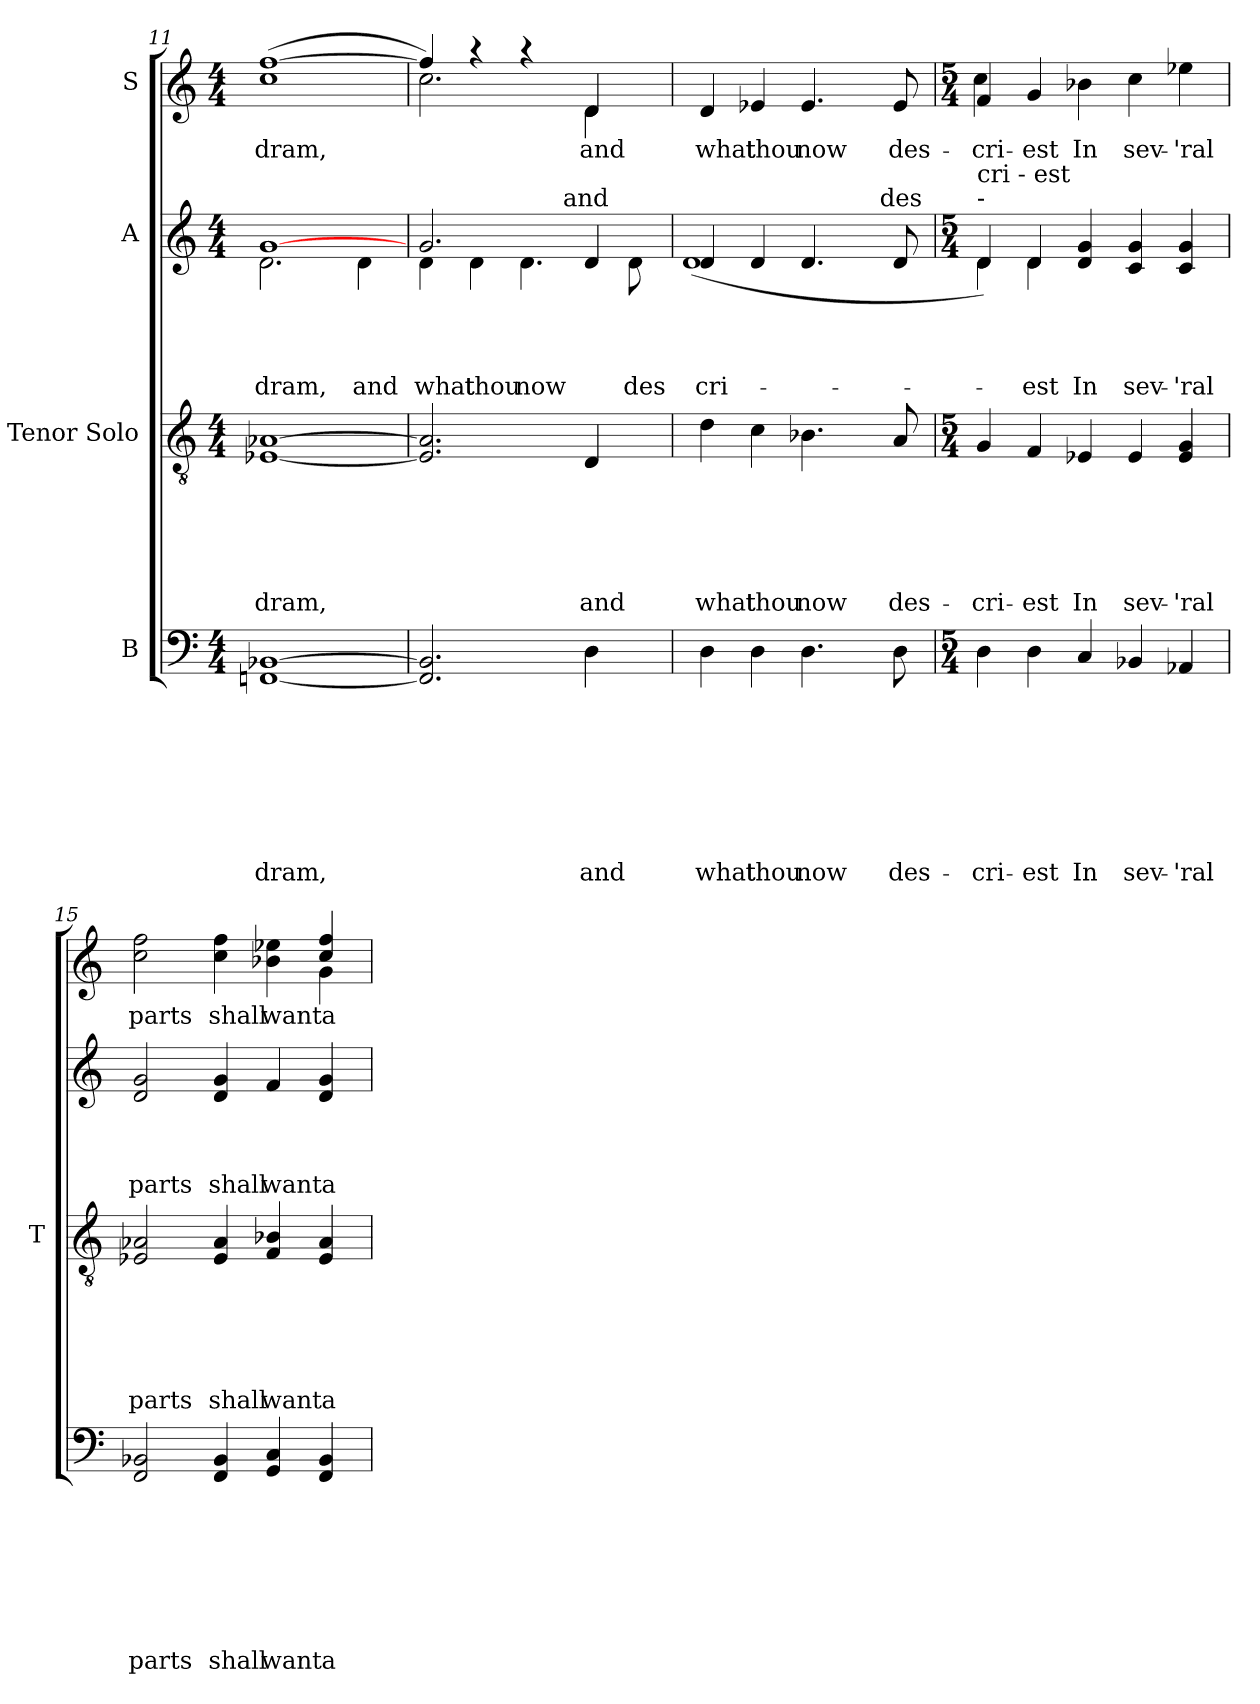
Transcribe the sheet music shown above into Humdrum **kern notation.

**kern	**text	**text	**text	**text	**text	**text	**text	**text	**kern	**text	**text	**text	**text	**text	**text	**kern	**text	**text	**text	**text	**kern	**text
*part4	*part4	*part4	*part4	*part4	*part4	*part4	*part4	*part4	*part3	*part3	*part3	*part3	*part3	*part3	*part3	*part2	*part2	*part2	*part2	*part2	*part1	*part1
*staff4	*staff4	*staff4	*staff4	*staff4	*staff4	*staff4	*staff4	*staff4	*staff3	*staff3	*staff3	*staff3	*staff3	*staff3	*staff3	*staff2	*staff2	*staff2	*staff2	*staff2	*staff1	*staff1
*I"B	*	*	*	*	*	*	*	*	*I"Tenor Solo	*	*	*	*	*	*	*I"A	*	*	*	*	*I"S	*
*	*	*	*	*	*	*	*	*	*I'T	*	*	*	*	*	*	*	*	*	*	*	*	*
*clefF4	*	*	*	*	*	*	*	*	*clefGv2	*	*	*	*	*	*	*clefG2	*	*	*	*	*clefG2	*
*k[]	*	*	*	*	*	*	*	*	*k[]	*	*	*	*	*	*	*k[]	*	*	*	*	*k[]	*
*C:	*	*	*	*	*	*	*	*	*C:	*	*	*	*	*	*	*C:	*	*	*	*	*C:	*
*M4/4	*	*	*	*	*	*	*	*	*M4/4	*	*	*	*	*	*	*M4/4	*	*	*	*	*M4/4	*
=11	=11	=11	=11	=11	=11	=11	=11	=11	=11	=11	=11	=11	=11	=11	=11	=11	=11	=11	=11	=11	=11	=11
!	!	!	!	!	!	!	!	!	!	!	!	!	!	!	!	!LO:TX:a:t=dram,	!	!	!	!	!	!
!	!	!	!	!	!	!	!	!LO:LY:b	!	!	!	!	!	!	!LO:LY:b	!	!	!	!	!LO:LY:b	!	!LO:LY:b
*	*	*	*	*	*	*	*	*	*	*	*	*	*	*	*	*^	*	*	*	*	*	*
[>1FFn [>1BB-X	.	.	.	.	.	.	.	dram,	[>1E-X [>1A-X	.	.	.	.	.	dram,	[>1g	2.d\	.	.	.	dram,	(<1cc [>1ff	dram,
!	!	!	!	!	!	!	!	!	!	!	!	!	!	!	!	!	!	!	!	!	!LO:LY:b	!	!
.	.	.	.	.	.	.	.	.	.	.	.	.	.	.	.	.	4d\	.	.	.	and	.	.
!!LO:PB:g=z
=12	=12	=12	=12	=12	=12	=12	=12	=12	=12	=12	=12	=12	=12	=12	=12	=12	=12	=12	=12	=12	=12	=12	=12
!	!	!	!	!	!	!	!	!	!	!	!	!	!	!	!	!	!	!	!	!	!LO:LY:b	!	!
*	*	*	*	*	*	*	*	*	*	*	*	*	*	*	*	*^	*^	*	*	*	*	*^	*
2.FF/] 2.BB-/]	.	.	.	.	.	.	.	.	2.E-/] 2.A-/]	.	.	.	.	.	.	2ryy	2.g/	4d\	2ryy	.	.	.	what	4ff/]	2.cc\)	.
!	!	!	!	!	!	!	!	!	!	!	!	!	!	!	!	!	!	!	!	!	!	!	!LO:LY:b	!	!	!
.	.	.	.	.	.	.	.	.	.	.	.	.	.	.	.	.	.	4d\	.	.	.	.	thou	4raa	.	.
!	!	!	!	!	!	!	!	!	!	!	!	!	!	!	!	!	!	!	!	!	!	!	!LO:LY:b	!	!	!
.	.	.	.	.	.	.	.	.	.	.	.	.	.	.	.	8.ryy	.	4ryy	4.d\	.	.	.	now	4raa	.	.
!	!	!	!	!	!	!	!	!	!	!	!	!	!	!	!	!LO:TX:a:t=and	!	!	!	!	!	!	!	!	!	!
.	.	.	.	.	.	.	.	.	.	.	.	.	.	.	.	4ryy	.	.	.	.	.	.	.	.	.	.
!	!	!	!	!	!	!	!	!LO:LY:b	!	!	!	!	!	!	!LO:LY:b	!	!	!	!	!	!	!	!	!	!	!LO:LY:b
4D\	.	.	.	.	.	.	.	and	4D/	.	.	.	.	.	and	.	4d/	16ryy	.	.	.	.	.	4d/	4d\	and
.	.	.	.	.	.	.	.	.	.	.	.	.	.	.	.	.	.	8.ryy	.	.	.	.	.	.	.	.
!	!	!	!	!	!	!	!	!	!	!	!	!	!	!	!	!	!	!	!	!	!	!	!LO:LY:b	!	!	!
.	.	.	.	.	.	.	.	.	.	.	.	.	.	.	.	.	.	.	8d\	.	.	.	des-	.	.	.
.	.	.	.	.	.	.	.	.	.	.	.	.	.	.	.	16ryy	.	.	.	.	.	.	.	.	.	.
*	*	*	*	*	*	*	*	*	*	*	*	*	*	*	*	*v	*v	*v	*v	*	*	*	*	*	*	*
*	*	*	*	*	*	*	*	*	*	*	*	*	*	*	*	*	*	*	*	*	*v	*v	*
=13	=13	=13	=13	=13	=13	=13	=13	=13	=13	=13	=13	=13	=13	=13	=13	=13	=13	=13	=13	=13	=13	=13
!	!	!	!	!	!	!	!	!	!	!	!	!	!	!	!	!LO:TX:a:t=what thou now	!	!	!	!	!	!
!	!	!	!	!	!	!	!	!LO:LY:b	!	!	!	!	!	!	!LO:LY:b	!	!	!	!	!LO:LY:b	!	!LO:LY:b
*	*	*	*	*	*	*	*	*	*	*	*	*	*	*	*	*^	*	*	*	*	*	*
*	*	*	*	*	*	*	*	*	*	*	*	*	*	*	*	*	*^	*	*	*	*	*	*
4D\	.	.	.	.	.	.	.	what	4d\	.	.	.	.	.	what	4d/	(<1d	2ryy	.	.	.	-cri-	4d/	what
!	!	!	!	!	!	!	!	!LO:LY:b	!	!	!	!	!	!	!LO:LY:b	!	!	!	!	!	!	!	!	!LO:LY:b
4D\	.	.	.	.	.	.	.	thou	4c\	.	.	.	.	.	thou	4d/	.	.	.	.	.	.	4e-X/	thou
!	!	!	!	!	!	!	!	!LO:LY:b	!	!	!	!	!	!	!LO:LY:b	!	!	!	!	!	!	!	!	!LO:LY:b
4.D\	.	.	.	.	.	.	.	now	4.B-X\	.	.	.	.	.	now	4.d/	.	4ryy	.	.	.	.	4.e-/	now
.	.	.	.	.	.	.	.	.	.	.	.	.	.	.	.	.	.	16.ryy	.	.	.	.	.	.
!	!	!	!	!	!	!	!	!	!	!	!	!	!	!	!	!	!	!LO:TX:a:t=des	!	!	!	!	!	!
.	.	.	.	.	.	.	.	.	.	.	.	.	.	.	.	.	.	8ryy	.	.	.	.	.	.
!	!	!	!	!	!	!	!	!LO:LY:b	!	!	!	!	!	!	!LO:LY:b	!	!	!	!	!	!	!	!	!LO:LY:b
8D\	.	.	.	.	.	.	.	des-	8A/	.	.	.	.	.	des-	8d/	.	.	.	.	.	.	8e-/	des-
.	.	.	.	.	.	.	.	.	.	.	.	.	.	.	.	.	.	32ryy	.	.	.	.	.	.
*	*	*	*	*	*	*	*	*	*	*	*	*	*	*	*	*v	*v	*v	*	*	*	*	*	*
=14	=14	=14	=14	=14	=14	=14	=14	=14	=14	=14	=14	=14	=14	=14	=14	=14	=14	=14	=14	=14	=14	=14
*M5/4	*	*	*	*	*	*	*	*	*M5/4	*	*	*	*	*	*	*M5/4	*	*	*	*	*M5/4	*
*	*	*	*	*	*	*	*	*	*	*	*	*	*	*	*	*^	*	*	*	*	*	*
*	*	*	*	*	*	*	*	*	*	*	*	*	*	*	*	*	*^	*	*	*	*	*	*
!	!	!	!	!	!	!	!	!	!	!	!	!	!	!	!	!LO:TX:a:t=-	!	!	!	!	!	!	!	!
!	!	!	!	!	!	!	!	!	!	!	!	!	!	!	!	!LO:TX:a:t=cri - est	!	!	!	!	!	!	!	!
!	!	!	!	!	!	!	!	!LO:LY:b	!	!	!	!	!	!	!LO:LY:b	!	!	!	!	!	!	!	!	!LO:LY:b
*	*	*	*	*	*	*	*	*	*	*	*	*	*	*	*	*	*v	*v	*	*	*	*	*^	*
4D\	.	.	.	.	.	.	.	-cri-	4G/	.	.	.	.	.	-cri-	4d/)	4d\	.	.	.	.	4f/	4cc\	-cri-
!	!	!	!	!	!	!	!	!LO:LY:b	!	!	!	!	!	!	!LO:LY:b	!	!	!	!	!	!LO:LY:b	!	!	!LO:LY:b
4D\	.	.	.	.	.	.	.	-est	4F/	.	.	.	.	.	-est	4d/	4d\	.	.	.	-est	4g/	1ryy	-est
!	!	!	!	!	!	!	!	!LO:LY:b	!	!	!	!	!	!	!LO:LY:b	!	!	!	!	!	!LO:LY:b	!	!	!LO:LY:b
4C/	.	.	.	.	.	.	.	In	4E-X/	.	.	.	.	.	In	4d/ 4g/	2.ryy	.	.	.	In	4b-X\	.	In
!	!	!	!	!	!	!	!	!LO:LY:b	!	!	!	!	!	!	!LO:LY:b	!	!	!	!	!	!LO:LY:b	!	!	!LO:LY:b
4BB-X/	.	.	.	.	.	.	.	sev-	4E-/	.	.	.	.	.	sev-	4c/ 4g/	.	.	.	.	sev-	4cc\	.	sev-
!	!	!	!	!	!	!	!	!LO:LY:b	!	!	!	!	!	!	!LO:LY:b	!	!	!	!	!	!LO:LY:b	!	!	!LO:LY:b
4AA-X/	.	.	.	.	.	.	.	-'ral	4E-/ 4G/	.	.	.	.	.	-'ral	4c/ 4g/	.	.	.	.	-'ral	4ee-X\	.	-'ral
*	*	*	*	*	*	*	*	*	*	*	*	*	*	*	*	*v	*v	*	*	*	*	*	*	*
=15	=15	=15	=15	=15	=15	=15	=15	=15	=15	=15	=15	=15	=15	=15	=15	=15	=15	=15	=15	=15	=15	=15	=15
!	!	!	!	!	!	!	!	!LO:LY:b	!	!	!	!	!	!	!LO:LY:b	!	!	!	!	!LO:LY:b	!	!	!LO:LY:b
2FF/ 2BB-X/	.	.	.	.	.	.	.	parts	2E-X/ 2A-X/	.	.	.	.	.	parts	2d/ 2g/	.	.	.	parts	1ryy	2cc\ 2ff\	parts
!	!	!	!	!	!	!	!	!LO:LY:b	!	!	!	!	!	!	!LO:LY:b	!	!	!	!	!LO:LY:b	!	!	!LO:LY:b
4FF/ 4BB-/	.	.	.	.	.	.	.	shall	4E-/ 4A-/	.	.	.	.	.	shall	4d/ 4g/	.	.	.	shall	.	4cc\ 4ff\	shall
!	!	!	!	!	!	!	!	!LO:LY:b	!	!	!	!	!	!	!LO:LY:b	!	!	!	!	!LO:LY:b	!	!	!LO:LY:b
4GG/ 4C/	.	.	.	.	.	.	.	want	4F/ 4B-X/	.	.	.	.	.	want	4f/	.	.	.	want	.	4b-X\ 4ee-X\	want
!	!	!	!	!	!	!	!	!LO:LY:b	!	!	!	!	!	!	!LO:LY:b	!	!	!	!	!LO:LY:b	!	!	!LO:LY:b
4FF/ 4BB-/	.	.	.	.	.	.	.	a	4E-/ 4A-/	.	.	.	.	.	a	4d/ 4g/	.	.	.	a	4cc/ 4ff/	4g\	a
*	*	*	*	*	*	*	*	*	*	*	*	*	*	*	*	*	*	*	*	*	*v	*v	*
=	=	=	=	=	=	=	=	=	=	=	=	=	=	=	=	=	=	=	=	=	=	=
*-	*-	*-	*-	*-	*-	*-	*-	*-	*-	*-	*-	*-	*-	*-	*-	*-	*-	*-	*-	*-	*-	*-
